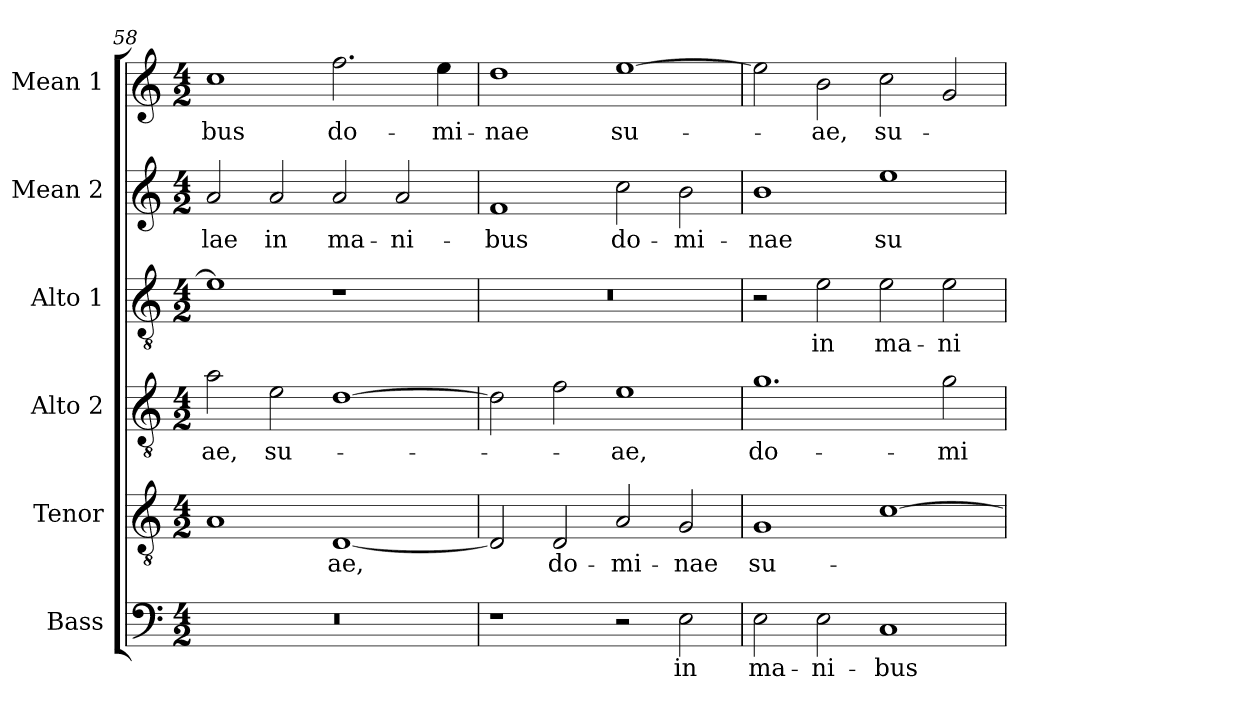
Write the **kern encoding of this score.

**kern	**text	**kern	**text	**kern	**text	**kern	**text	**kern	**text	**kern	**text
*part6	*part6	*part5	*part5	*part4	*part4	*part3	*part3	*part2	*part2	*part1	*part1
*staff6	*staff6	*staff5	*staff5	*staff4	*staff4	*staff3	*staff3	*staff2	*staff2	*staff1	*staff1
*I"Bass	*	*I"Tenor	*	*I"Alto 2	*	*I"Alto 1	*	*I"Mean 2	*	*I"Mean 1	*
*I'B.	*	*I'T.	*	*I'A2.	*	*I'A1	*	*I'M2.	*	*I'M1.	*
*clefF4	*	*clefGv2	*	*clefGv2	*	*clefGv2	*	*clefG2	*	*clefG2	*
*	*	*ITrd7c12	*	*ITrd7c12	*	*ITrd7c12	*	*	*	*	*
*k[]	*	*k[]	*	*k[]	*	*k[]	*	*k[]	*	*k[]	*
*a:	*	*a:	*	*a:	*	*a:	*	*a:	*	*a:	*
*M4/2	*	*M4/2	*	*M4/2	*	*M4/2	*	*M4/2	*	*M4/2	*
=58	=58	=58	=58	=58	=58	=58	=58	=58	=58	=58	=58
!LO:N:vis=1	!	!	!	!	!	!	!	!	!	!	!
!	!	!	!	!	!LO:LY:b:color=#000000	!	!	!	!	!	!
!	!	!	!	!	!	!	!	!	!LO:LY:b:color=#000000	!	!
!	!	!	!	!	!	!	!	!	!	!	!LO:LY:b:color=#000000
0r	.	1AAi	.	2Ai\	-ae,	1Ei]	.	2ai/	-lae	1cci	-bus
!	!	!	!	!	!LO:LY:b:color=#000000	!	!	!	!	!	!
!	!	!	!	!	!	!	!	!	!LO:LY:b:color=#000000	!	!
.	.	.	.	2Ei\	su-	.	.	2ai/	in	.	.
!	!	!	!LO:LY:b:color=#000000	!	!	!	!	!	!	!	!
!	!	!	!	!	!	!	!	!	!LO:LY:b:color=#000000	!	!
!	!	!	!	!	!	!	!	!	!	!	!LO:LY:b:color=#000000
.	.	[<1DDi	-ae,	[>1Di	.	1r	.	2ai/	ma-	2.ffi\	do-
!	!	!	!	!	!	!	!	!	!LO:LY:b:color=#000000	!	!
.	.	.	.	.	.	.	.	2ai/	-ni-	.	.
!	!	!	!	!	!	!	!	!	!	!	!LO:LY:b:color=#000000
.	.	.	.	.	.	.	.	.	.	4eei\	-mi-
=59	=59	=59	=59	=59	=59	=59	=59	=59	=59	=59	=59
!	!	!	!	!	!	!LO:N:vis=1	!	!	!	!	!
!	!	!	!	!	!	!	!	!	!LO:LY:b:color=#000000	!	!
!	!	!	!	!	!	!	!	!	!	!	!LO:LY:b:color=#000000
1r	.	2DDi/]	.	2Di\]	.	0r	.	1fi	-bus	1ddi	-nae
!	!	!	!LO:LY:b:color=#000000	!	!	!	!	!	!	!	!
.	.	2DDi/	do-	2Fi\	.	.	.	.	.	.	.
!	!	!	!LO:LY:b:color=#000000	!	!	!	!	!	!	!	!
!	!	!	!	!	!LO:LY:b:color=#000000	!	!	!	!	!	!
!	!	!	!	!	!	!	!	!	!LO:LY:b:color=#000000	!	!
!	!	!	!	!	!	!	!	!	!	!	!LO:LY:b:color=#000000
2r	.	2AAi/	-mi-	1Ei	-ae,	.	.	2cci\	do-	[>1eei	su-
!	!LO:LY:b:color=#000000	!	!	!	!	!	!	!	!	!	!
!	!	!	!LO:LY:b:color=#000000	!	!	!	!	!	!	!	!
!	!	!	!	!	!	!	!	!	!LO:LY:b:color=#000000	!	!
2Ei\	in	2GGi/	-nae	.	.	.	.	2bi\	-mi-	.	.
!!LO:LB:g=z
=60	=60	=60	=60	=60	=60	=60	=60	=60	=60	=60	=60
!	!LO:LY:b:color=#000000	!	!	!	!	!	!	!	!	!	!
!	!	!	!LO:LY:b:color=#000000	!	!	!	!	!	!	!	!
!	!	!	!	!	!LO:LY:b:color=#000000	!	!	!	!	!	!
!	!	!	!	!	!	!	!	!	!LO:LY:b:color=#000000	!	!
2Ei\	ma-	1GGi	su-	1.Gi	do-	2r	.	1bi	-nae	2eei\]	.
!	!LO:LY:b:color=#000000	!	!	!	!	!	!	!	!	!	!
!	!	!	!	!	!	!	!LO:LY:b:color=#000000	!	!	!	!
!	!	!	!	!	!	!	!	!	!	!	!LO:LY:b:color=#000000
2Ei\	-ni-	.	.	.	.	2Ei\	in	.	.	2bi\	-ae,
!	!LO:LY:b:color=#000000	!	!	!	!	!	!	!	!	!	!
!	!	!	!	!	!	!	!LO:LY:b:color=#000000	!	!	!	!
!	!	!	!	!	!	!	!	!	!LO:LY:b:color=#000000	!	!
!	!	!	!	!	!	!	!	!	!	!	!LO:LY:b:color=#000000
1Ci	-bus	[>1Ci	.	.	.	2Ei\	ma-	1eei	su-	2cci\	su-
!	!	!	!	!	!LO:LY:b:color=#000000	!	!	!	!	!	!
!	!	!	!	!	!	!	!LO:LY:b:color=#000000	!	!	!	!
.	.	.	.	2Gi\	-mi-	2Ei\	-ni-	.	.	2gi/	.
=	=	=	=	=	=	=	=	=	=	=	=
*-	*-	*-	*-	*-	*-	*-	*-	*-	*-	*-	*-
